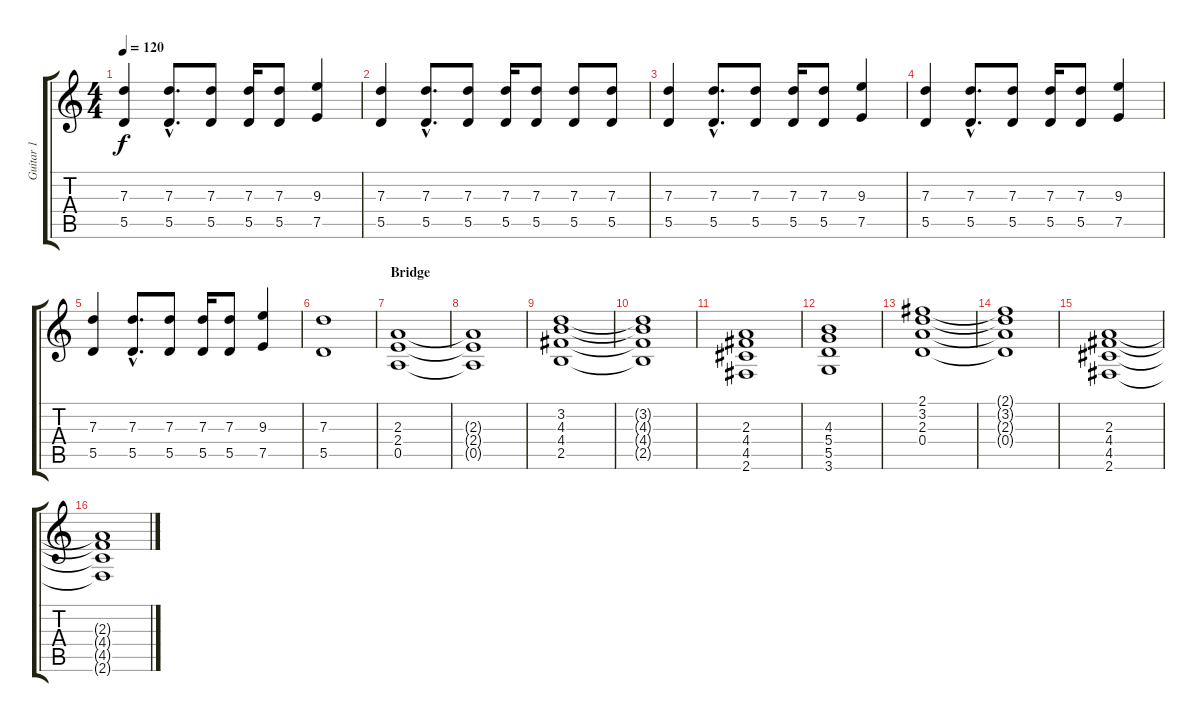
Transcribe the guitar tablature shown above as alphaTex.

\track ("Guitar 1" "Guitar 1") {instrument overdrivenguitar}
\staff {score tabs}
\tuning (E4 B3 G3 D3 A2 E2) {hide}
\ts (4 4)
\tempo 120
\clef g2
\ks c
(7.3 5.5).4{dy f} (7.3{hac} 5.5{hac}).8{d} (7.3 5.5).8 (7.3 5.5).16 (7.3 5.5).8 (9.3 7.5).4 |
(7.3 5.5).4 (7.3{hac} 5.5{hac}).8{d} (7.3 5.5).8 (7.3 5.5).16 (7.3 5.5).8 (7.3 5.5).8 (7.3 5.5).8 |
(7.3 5.5).4 (7.3{hac} 5.5{hac}).8{d} (7.3 5.5).8 (7.3 5.5).16 (7.3 5.5).8 (9.3 7.5).4 |
(7.3 5.5).4 (7.3{hac} 5.5{hac}).8{d} (7.3 5.5).8 (7.3 5.5).16 (7.3 5.5).8 (9.3 7.5).4 |
(7.3 5.5).4 (7.3{hac} 5.5{hac}).8{d} (7.3 5.5).8 (7.3 5.5).16 (7.3 5.5).8 (9.3 7.5).4 |
(7.3 5.5).1 |
\section ("" "Bridge")
(2.3 2.4 0.5).1 |
(2.3{t} 2.4{t} 0.5{t}).1 |
(3.2 4.3 4.4 2.5).1 |
(3.2{t} 4.3{t} 4.4{t} 2.5{t}).1 |
(2.3 4.4 4.5 2.6).1 |
(4.3 5.4 5.5 3.6).1 |
(2.1 3.2 2.3 0.4).1 |
(2.1{t} 3.2{t} 2.3{t} 0.4{t}).1 |
(2.3 4.4 4.5 2.6).1 |
(2.3{t} 4.4{t} 4.5{t} 2.6{t}).1
